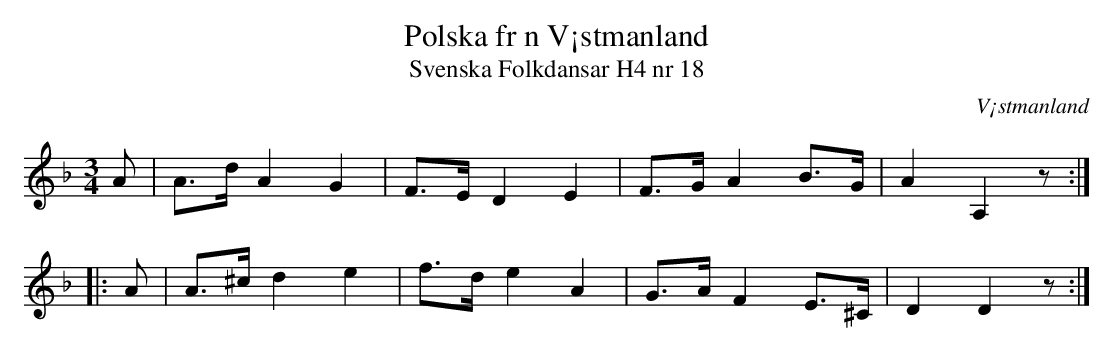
X:1
T:Polska fr n V¡stmanland
T:Svenska Folkdansar H4 nr 18
O:V¡stmanland
M:3/4
L:1/8
K:Dm
A | A>d A2 G2 | F>E D2 E2 | F>G A2 B>G | A2 A,2 z ::
A | A>^c d2 e2 | f>d e2 A2 | G>A F2 E>^C | D2 D2 z :|
